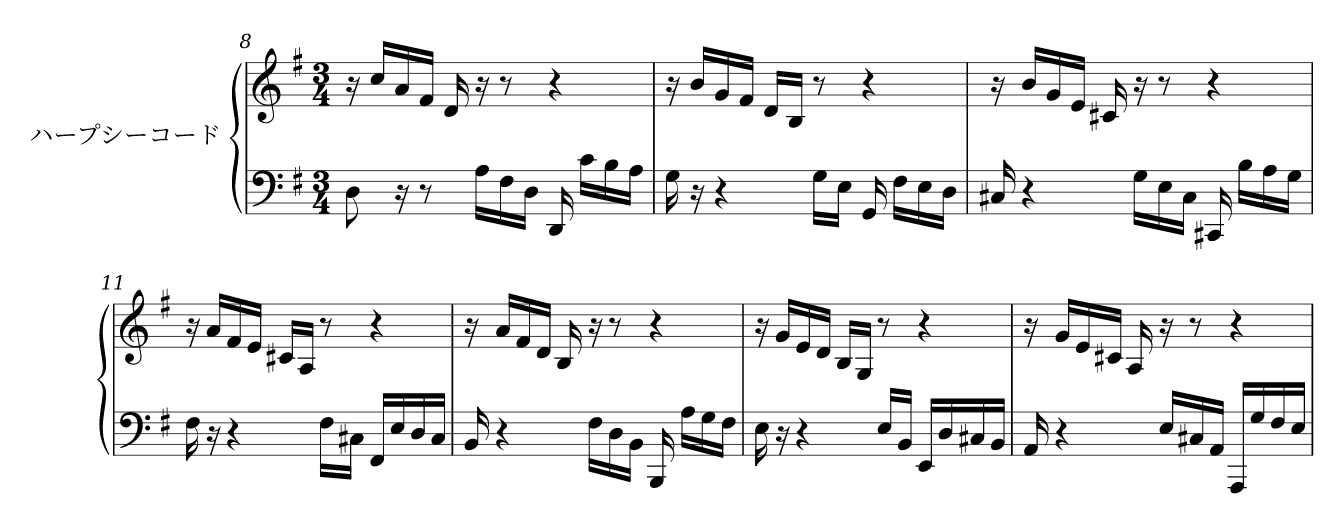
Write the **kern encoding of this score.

**kern	**kern
*part1	*part1
*staff2	*staff1
*I"ハープシーコード	*
!!LO:LB:g=z
*clefF4	*clefG2
*k[f#]	*k[f#]
*M3/4	*M3/4
=8	=8
8D\	16r
.	16cc/LL
16r	16a/
8r	16f#/JJ
.	16d/
16A\LL	16r
16F#\	8r
16D\JJ	.
16DD/	4r
16c\LL	.
16B\	.
16A\JJ	.
=9	=9
16G\	16r
16r	16b/LL
4r	16g/
.	16f#/JJ
.	16d/LL
.	16B/JJ
16G\LL	8r
16E\JJ	.
16GG/	4r
16F#\LL	.
16E\	.
16D\JJ	.
=10	=10
16C#X/	16r
4r	16b/LL
.	16g/
.	16e/JJ
.	16c#X/
16G\LL	16r
16E\	8r
16C#\JJ	.
16CC#X/	4r
16B\LL	.
16A\	.
16G\JJ	.
!!LO:LB:g=z
=11	=11
16F#\	16r
16r	16a/LL
4r	16f#/
.	16e/JJ
.	16c#X/LL
.	16A/JJ
16F#\LL	8r
16C#X\JJ	.
16FF#/LL	4r
16E/	.
16D/	.
16C#/JJ	.
=12	=12
16BB/	16r
4r	16a/LL
.	16f#/
.	16d/JJ
.	16B/
16F#\LL	16r
16D\	8r
16BB\JJ	.
16BBB/	4r
16A\LL	.
16G\	.
16F#\JJ	.
=13	=13
16E\	16r
16r	16g/LL
4r	16e/
.	16d/JJ
.	16B/LL
.	16G/JJ
16E/LL	8r
16BB/JJ	.
16EE/LL	4r
16D/	.
16C#X/	.
16BB/JJ	.
!!LO:LB:g=z
=14	=14
16AA/	16r
4r	16g/LL
.	16e/
.	16c#X/JJ
.	16A/
16E/LL	16r
16C#X/	8r
16AA/JJ	.
16AAA/LL	4r
16G/	.
16F#/	.
16E/JJ	.
=	=
*-	*-
